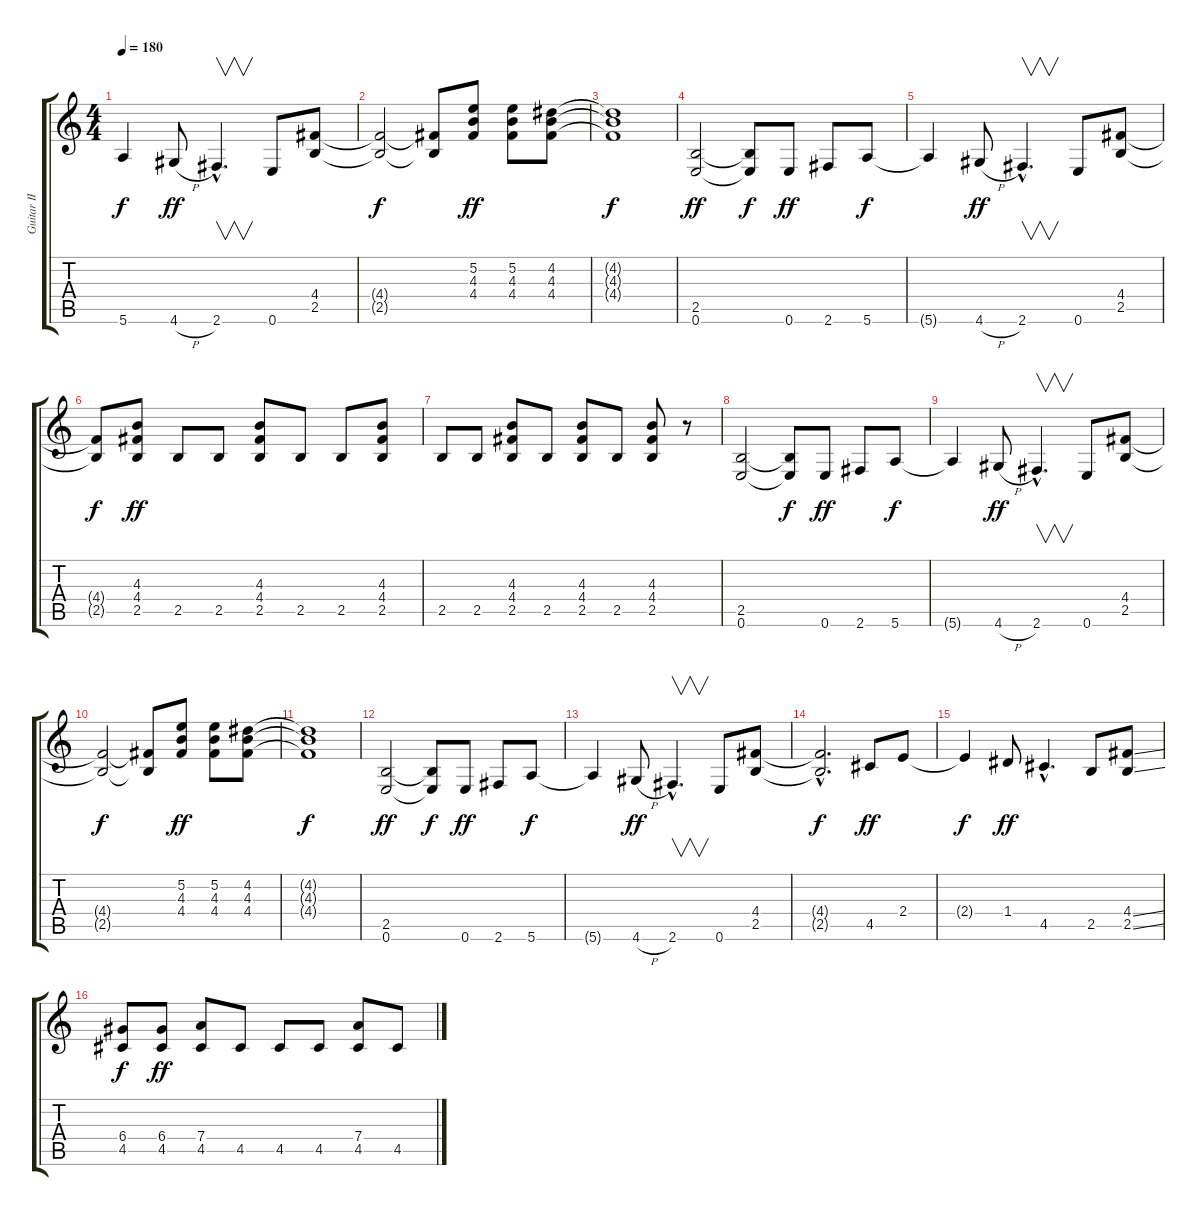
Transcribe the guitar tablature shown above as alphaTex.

\track ("Guitar II" "Guitar II") {instrument distortionguitar}
\staff {score tabs}
\tuning (E4 B3 G3 D3 A2 E2) {hide}
\ts (4 4)
\tempo 180
\clef g2
\ks c
5.6{t}.4{dy f} 4.6{h}.8{dy ff} 2.6{hac}.4{v d} 0.6.8 (4.4 2.5).8 |
(4.4{t} 2.5{t}).2{dy f} (4.4{t} 2.5{t}).8 (5.2 4.3 4.4).8{dy ff} (5.2 4.3 4.4).8 (4.2 4.3 4.4).8 |
(4.2{t} 4.3{t} 4.4{t}).1{dy f} |
(2.5 0.6).2{dy ff} (2.5{t} 0.6{t}).8{dy f} 0.6.8{dy ff} 2.6.8 5.6.8{dy f} |
5.6{t}.4 4.6{h}.8{dy ff} 2.6{hac}.4{v d} 0.6.8 (4.4 2.5).8 |
(4.4{t} 2.5{t}).8{dy f} (4.3 4.4 2.5).8{dy ff} 2.5.8 2.5.8 (4.3 4.4 2.5).8 2.5.8 2.5.8 (4.3 4.4 2.5).8 |
2.5.8 2.5.8 (4.3 4.4 2.5).8 2.5.8 (4.3 4.4 2.5).8 2.5.8 (4.3 4.4 2.5).8 r.8 |
(2.5 0.6).2 (2.5{t} 0.6{t}).8{dy f} 0.6.8{dy ff} 2.6.8 5.6.8{dy f} |
5.6{t}.4 4.6{h}.8{dy ff} 2.6{hac}.4{v d} 0.6.8 (4.4 2.5).8 |
(4.4{t} 2.5{t}).2{dy f} (4.4{t} 2.5{t}).8 (5.2 4.3 4.4).8{dy ff} (5.2 4.3 4.4).8 (4.2 4.3 4.4).8 |
(4.2{t} 4.3{t} 4.4{t}).1{dy f} |
(2.5 0.6).2{dy ff} (2.5{t} 0.6{t}).8{dy f} 0.6.8{dy ff} 2.6.8 5.6.8{dy f} |
5.6{t}.4 4.6{h}.8{dy ff} 2.6{hac}.4{v d} 0.6.8 (4.4 2.5).8 |
(4.4{hac t} 2.5{hac t}).2{d dy f} 4.5.8{dy ff} 2.4.8 |
2.4{t}.4{dy f} 1.4.8{dy ff} 4.5{hac}.4{d} 2.5.8 (4.4{ss} 2.5{ss}).8 |
(6.4 4.5).8{dy f} (6.4 4.5).8{dy ff} (7.4 4.5).8 4.5.8 4.5.8 4.5.8 (7.4 4.5).8 4.5.8
